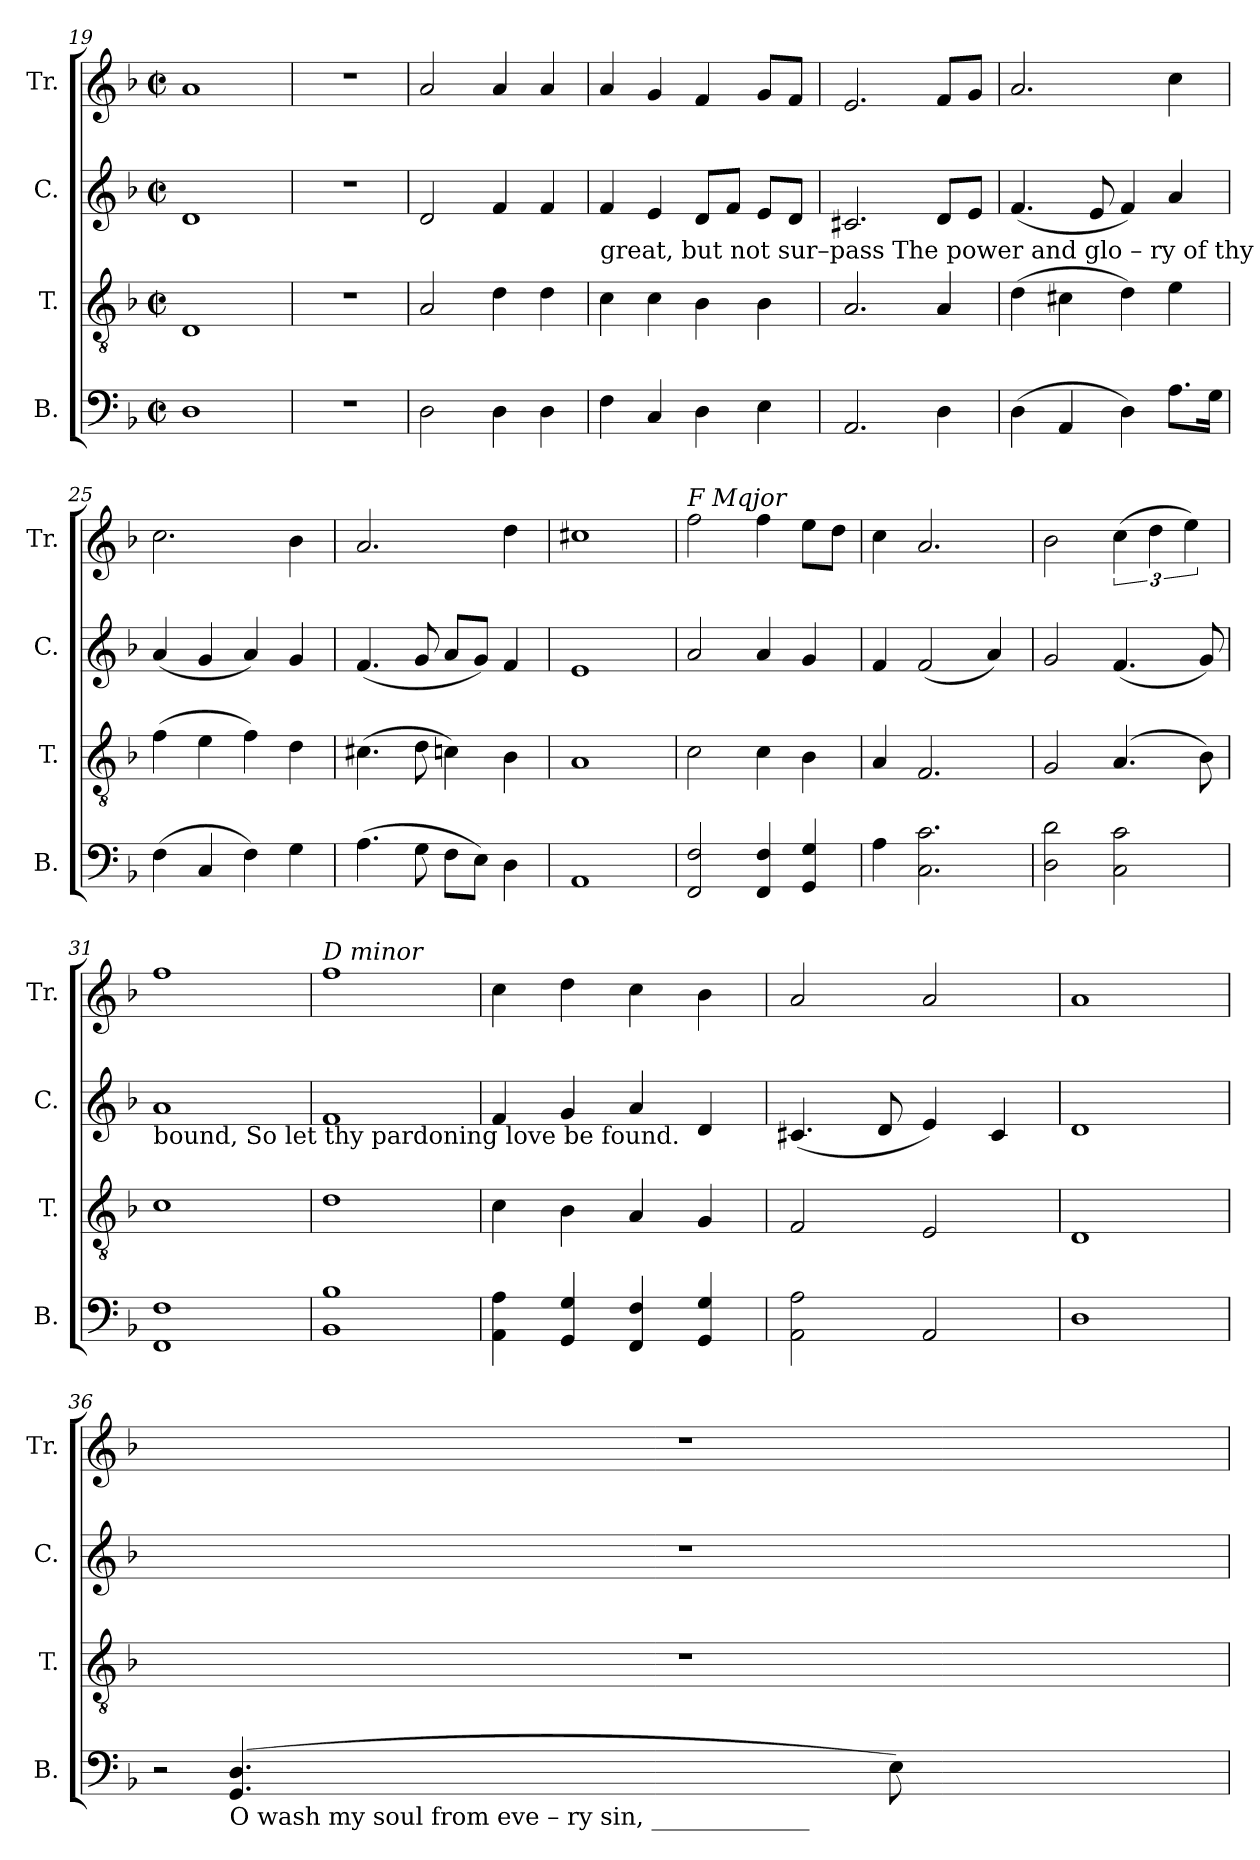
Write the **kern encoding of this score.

**kern	**kern	**kern	**kern
*part4	*part3	*part2	*part1
*staff4	*staff3	*staff2	*staff1
*I"B.	*I"T.	*I"C.	*I"Tr.
*I'B.	*I'T.	*I'C.	*I'Tr.
*clefF4	*clefGv2	*clefG2	*clefG2
*k[b-]	*k[b-]	*k[b-]	*k[b-]
*M2/2	*M2/2	*M2/2	*M2/2
*met(c|)	*met(c|)	*met(c|)	*met(c|)
=19	=19	=19	=19
1D	1D	1d	1a
=20	=20	=20	=20
1r	1r	1r	1r
=21	=21	=21	=21
2D\	2A/	2d/	2a/
4D\	4d\	4f/	4a/
4D\	4d\	4f/	4a/
!!LO:LB:g=z
=22	=22	=22	=22
!	!	!LO:TX:b:t=great, but not sur–pass  The       power              and         glo       –    ry     of                    thy  grace&colon;  Great God, thy na – ture    hath  no	!
4F\	4c\	4f/	4a/
4C/	4c\	4e/	4g/
4D\	4B-\	8d/L	4f/
.	.	8f/J	.
4E\	4B-\	8e/L	8g/L
.	.	8d/J	8f/J
=23	=23	=23	=23
2.AA/	2.A/	2.c#X/	2.e/
4D\	4A/	8d/L	8f/L
.	.	8e/J	8g/J
=24	=24	=24	=24
(4D\	(4d\	(4.f/	2.a/
4AA/	4c#X\	.	.
.	.	8e/	.
4D\)	4d\)	4f/)	.
8.A\L	4e\	4a/	4cc\
16G\Jk	.	.	.
=25	=25	=25	=25
(4F\	(4f\	(4a/	2.cc\
4C/	4e\	4g/	.
4F\)	4f\)	4a/)	.
4G\	4d\	4g/	4b-\
=26	=26	=26	=26
(4.A\	(4.c#X\	(4.f/	2.a/
8G\	8d\	8g/	.
8F\L	4cn\)	8a/L	.
8E\J)	.	8g/J)	.
4D\	4B-\	4f/	4dd\
=27	=27	=27	=27
1AA	1A	1e	1cc#X
=28	=28	=28	=28
!	!	!	!LO:TX:a:i:t=F Mqjor
2FF/ 2F/	2c\	2a/	2ff\
4FF/ 4F/	4c\	4a/	4ff\
4GG/ 4G/	4B-\	4g/	8ee\L
.	.	.	8dd\J
=29	=29	=29	=29
4A\	4A/	4f/	4cc\
2.C\ 2.c\	2.F/	(2f/	2.a/
.	.	4a/)	.
=30	=30	=30	=30
2D\ 2d\	2G/	2g/	2b-\
2C\ 2c\	(4.A/	(4.f/	(6cc\
.	.	.	6dd\
.	.	.	6ee\)
.	8B-\)	8g/)	.
!!LO:LB:g=z
=31	=31	=31	=31
!	!	!LO:TX:b:t=bound,  So let thy pardoning  love           be   found.	!
1FF 1F	1c	1a	1ff
=32	=32	=32	=32
!	!	!	!LO:TX:a:i:t=D minor
1BB- 1B-	1d	1f	1ff
=33	=33	=33	=33
4AA\ 4A\	4c\	4f/	4cc\
4GG/ 4G/	4B-\	4g/	4dd\
4FF/ 4F/	4A/	4a/	4cc\
4GG/ 4G/	4G/	4d/	4b-\
=34	=34	=34	=34
2AA\ 2A\	2F/	(4.c#X/	2a/
.	.	8d/	.
2AA/	2E/	4e/)	2a/
.	.	4c#/	.
=35	=35	=35	=35
1D	1D	1d	1a
=36	=36	=36	=36
2r	1r	1r	1r
!LO:TX:b:t=O            wash                  my        soul                 from     eve      –    ry         sin, _____________	!	!	!
(4.GG/ 4.D/	.	.	.
8E\)	.	.	.
=	=	=	=
*-	*-	*-	*-
